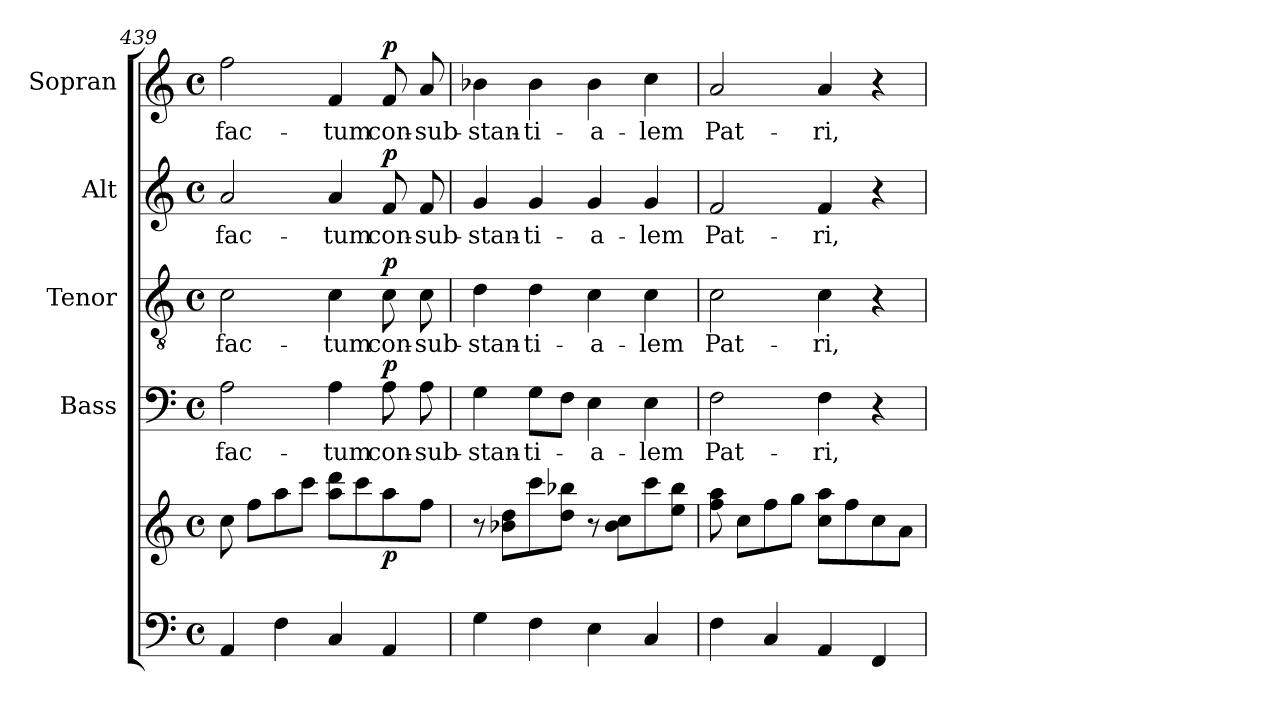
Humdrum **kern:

**kern	**kern	**dynam	**kern	**text	**dynam	**kern	**text	**dynam	**kern	**text	**dynam	**kern	**text	**dynam
*part5	*part5	*part5	*part4	*part4	*part4	*part3	*part3	*part3	*part2	*part2	*part2	*part1	*part1	*part1
*staff6	*staff5	*staff5/6	*staff4	*staff4	*staff4	*staff3	*staff3	*staff3	*staff2	*staff2	*staff2	*staff1	*staff1	*staff1
*	*	*	*I"Bass	*	*	*I"Tenor	*	*	*I"Alt	*	*	*I"Sopran	*	*
*	*	*	*I'B.	*	*	*I'T.	*	*	*I'A.	*	*	*I'S.	*	*
!!LO:LB:g=z
*clefF4	*clefG2	*	*clefF4	*	*	*clefGv2	*	*	*clefG2	*	*	*clefG2	*	*
*k[]	*k[]	*	*k[]	*	*	*k[]	*	*	*k[]	*	*	*k[]	*	*
*C:	*C:	*	*C:	*	*	*C:	*	*	*C:	*	*	*C:	*	*
*M4/4	*M4/4	*	*M4/4	*	*	*M4/4	*	*	*M4/4	*	*	*M4/4	*	*
*met(c)	*met(c)	*	*met(c)	*	*	*met(c)	*	*	*met(c)	*	*	*met(c)	*	*
=439	=439	=439	=439	=439	=439	=439	=439	=439	=439	=439	=439	=439	=439	=439
!	!	!	!	!LO:LY:b	!	!	!LO:LY:b	!	!	!LO:LY:b	!	!	!LO:LY:b	!
4AA/	8cc\	.	2A\	fac-	.	2c\	fac-	.	2a/	fac-	.	2ff\	fac-	.
.	8ff\L	.	.	.	.	.	.	.	.	.	.	.	.	.
4F\	8aa\	.	.	.	.	.	.	.	.	.	.	.	.	.
.	8ccc\J	.	.	.	.	.	.	.	.	.	.	.	.	.
!	!	!	!	!LO:LY:b	!	!	!LO:LY:b	!	!	!LO:LY:b	!	!	!LO:LY:b	!
4C/	8aa\ 8ddd\L	.	4A\	-tum	.	4c\	-tum	.	4a/	-tum	.	4f/	-tum	.
.	8ccc\	.	.	.	.	.	.	.	.	.	.	.	.	.
!	!	!LO:DY:b	!	!LO:LY:b	!LO:DY:a	!	!LO:LY:b	!LO:DY:a	!	!LO:LY:b	!LO:DY:a	!	!LO:LY:b	!LO:DY:a
4AA/	8aa\	p	8A\	con-	p	8c\	con-	p	8f/	con-	p	8f/	con-	p
!	!	!	!	!LO:LY:b	!	!	!LO:LY:b	!	!	!LO:LY:b	!	!	!LO:LY:b	!
.	8ff\J	.	8A\	-sub-	.	8c\	-sub-	.	8f/	-sub-	.	8a/	-sub-	.
=440	=440	=440	=440	=440	=440	=440	=440	=440	=440	=440	=440	=440	=440	=440
!	!	!	!	!LO:LY:b	!	!	!LO:LY:b	!	!	!LO:LY:b	!	!	!LO:LY:b	!
4G\	8r	.	4G\	-stan-	.	4d\	-stan-	.	4g/	-stan-	.	4b-X\	-stan-	.
.	8b-X\ 8dd\L	.	.	.	.	.	.	.	.	.	.	.	.	.
!	!	!	!	!LO:LY:b	!	!	!LO:LY:b	!	!	!LO:LY:b	!	!	!LO:LY:b	!
4F\	8ccc\	.	8G\L	-ti-	.	4d\	-ti-	.	4g/	-ti-	.	4b-\	-ti-	.
.	8dd\ 8bb-X\J	.	8F\J	.	.	.	.	.	.	.	.	.	.	.
!	!	!	!	!LO:LY:b	!	!	!LO:LY:b	!	!	!LO:LY:b	!	!	!LO:LY:b	!
4E\	8r	.	4E\	-a-	.	4c\	-a-	.	4g/	-a-	.	4b-\	-a-	.
.	8b-\ 8cc\L	.	.	.	.	.	.	.	.	.	.	.	.	.
!	!	!	!	!LO:LY:b	!	!	!LO:LY:b	!	!	!LO:LY:b	!	!	!LO:LY:b	!
4C/	8ccc\	.	4E\	-lem	.	4c\	-lem	.	4g/	-lem	.	4cc\	-lem	.
.	8ee\ 8bb-\J	.	.	.	.	.	.	.	.	.	.	.	.	.
=441	=441	=441	=441	=441	=441	=441	=441	=441	=441	=441	=441	=441	=441	=441
!	!	!	!	!LO:LY:b	!	!	!LO:LY:b	!	!	!LO:LY:b	!	!	!LO:LY:b	!
4F\	8ff\ 8aa\	.	2F\	Pat-	.	2c\	Pat-	.	2f/	Pat-	.	2a/	Pat-	.
.	8cc\L	.	.	.	.	.	.	.	.	.	.	.	.	.
4C/	8ff\	.	.	.	.	.	.	.	.	.	.	.	.	.
.	8gg\J	.	.	.	.	.	.	.	.	.	.	.	.	.
!	!	!	!	!LO:LY:b	!	!	!LO:LY:b	!	!	!LO:LY:b	!	!	!LO:LY:b	!
4AA/	8cc\ 8aa\L	.	4F\	-ri,	.	4c\	-ri,	.	4f/	-ri,	.	4a/	-ri,	.
.	8ff\	.	.	.	.	.	.	.	.	.	.	.	.	.
4FF/	8cc\	.	4r	.	.	4r	.	.	4r	.	.	4r	.	.
.	8a\J	.	.	.	.	.	.	.	.	.	.	.	.	.
=	=	=	=	=	=	=	=	=	=	=	=	=	=	=
*-	*-	*-	*-	*-	*-	*-	*-	*-	*-	*-	*-	*-	*-	*-
